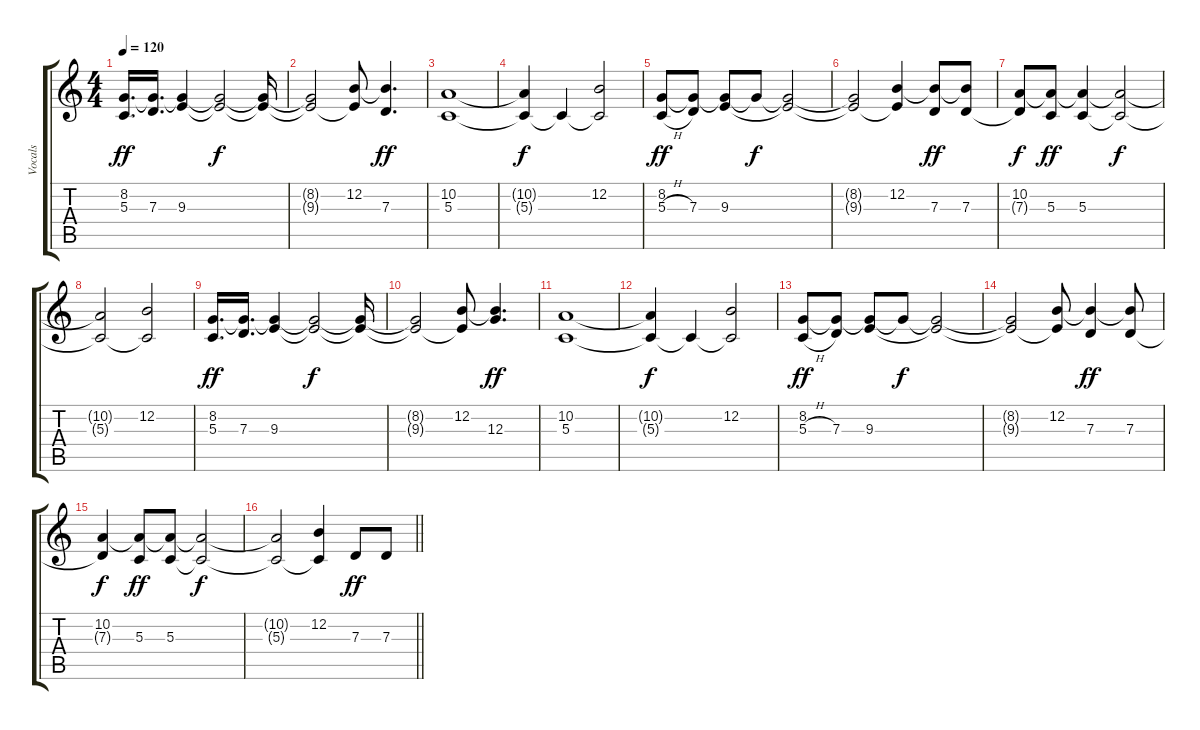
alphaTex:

\track ("Vocals" "Vocals") {instrument oboe}
\staff {score tabs}
\tuning (E4 B3 G3 D3 A2 E2) {hide}
\ts (4 4)
\tempo 120
\clef g2
\ks c
(8.2 5.3).16{d dy ff} (8.2{t} 7.3).16{d} (8.2{t} 9.3).4 (8.2{t} 9.3{t}).2{dy f} (8.2{t} 9.3{t}).16 |
(8.2{t} 9.3{t}).2 (12.2 9.3{t}).8 (12.2{t} 7.3).4{d dy ff} |
(10.2 5.3).1 |
(10.2{t} 5.3{t}).4{dy f} 5.3{t}.4 (12.2 5.3{t}).2 |
(8.2 5.3{h}).8{dy ff} (8.2{t} 7.3).8 (8.2{t} 9.3).8 8.2{t}.8{dy f} (8.2{t} 9.3{t}).2 |
(8.2{t} 9.3{t}).2 (12.2 9.3{t}).4 (12.2{t} 7.3).8{dy ff} (12.2{t} 7.3).8 |
(10.2 7.3{t}).8{dy f} (10.2{t} 5.3).8{dy ff} (10.2{t} 5.3).4 (10.2{t} 5.3{t}).2{dy f} |
(10.2{t} 5.3{t}).2 (12.2 5.3{t}).2 |
(8.2 5.3).16{d dy ff} (8.2{t} 7.3).16{d} (8.2{t} 9.3).4 (8.2{t} 9.3{t}).2{dy f} (8.2{t} 9.3{t}).16 |
(8.2{t} 9.3{t}).2 (12.2 9.3{t}).8 (12.2{t} 12.3).4{d dy ff} |
(10.2 5.3).1 |
(10.2{t} 5.3{t}).4{dy f} 5.3{t}.4 (12.2 5.3{t}).2 |
(8.2 5.3{h}).8{dy ff} (8.2{t} 7.3).8 (8.2{t} 9.3).8 8.2{t}.8{dy f} (8.2{t} 9.3{t}).2 |
(8.2{t} 9.3{t}).2 (12.2 9.3{t}).8 (12.2{t} 7.3).4{dy ff} (12.2{t} 7.3).8 |
(10.2 7.3{t}).4{dy f} (10.2{t} 5.3).8{dy ff} (10.2{t} 5.3).8 (10.2{t} 5.3{t}).2{dy f} |
\barLineRight lightlight
(10.2{t} 5.3{t}).2 (12.2 5.3{t}).4 7.3.8{dy ff} 7.3.8
